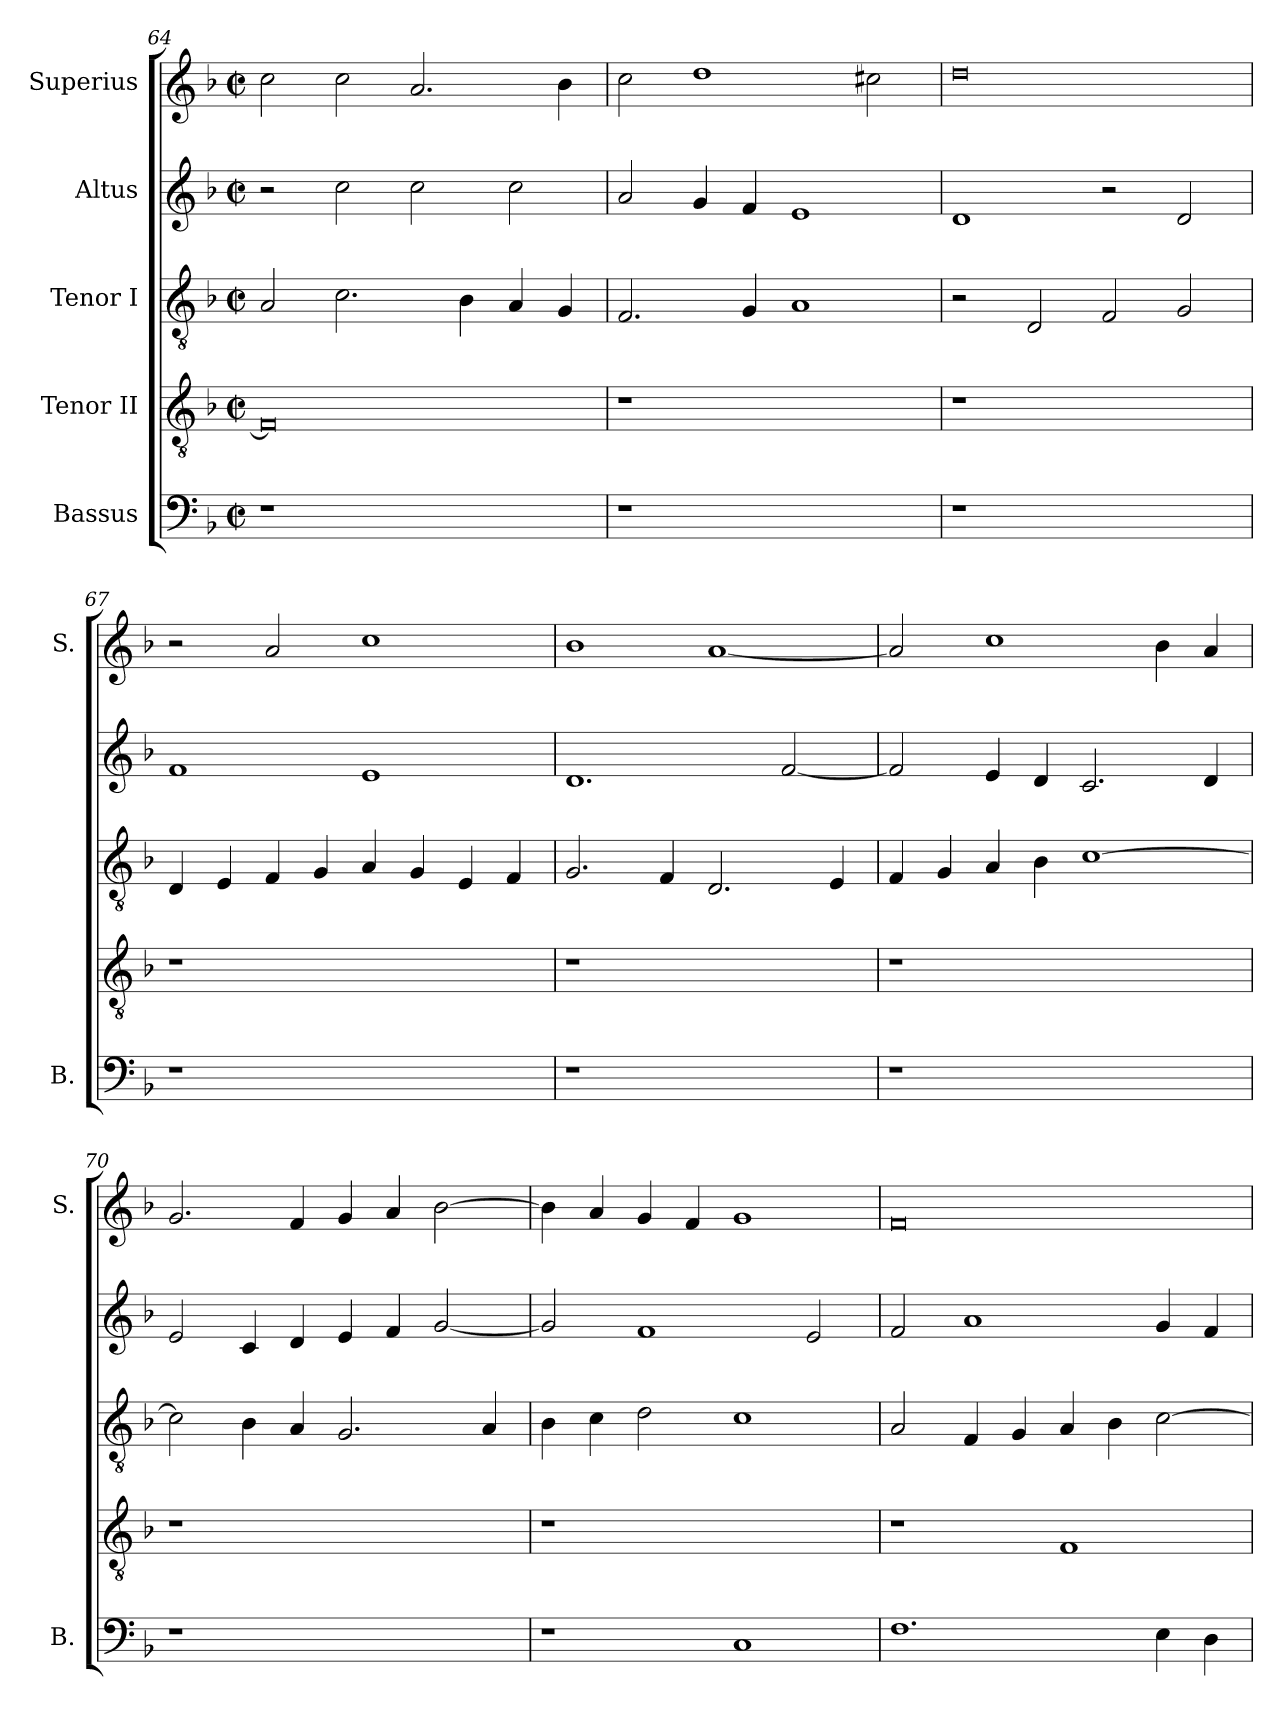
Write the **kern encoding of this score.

**kern	**kern	**kern	**kern	**kern
*part5	*part4	*part3	*part2	*part1
*staff5	*staff4	*staff3	*staff2	*staff1
*I"Bassus	*I"Tenor II	*I"Tenor I	*I"Altus	*I"Superius
*I'B.	*	*	*	*I'S.
*clefF4	*clefGv2	*clefGv2	*clefG2	*clefG2
*	*ITrd7c12	*ITrd7c12	*	*
*k[b-]	*k[b-]	*k[b-]	*k[b-]	*k[b-]
*F:	*F:	*F:	*F:	*F:
*M2/2	*M2/2	*M2/2	*M2/2	*M2/2
*met(c|)	*met(c|)	*met(c|)	*met(c|)	*met(c|)
=64	=64	=64	=64	=64
!LO:N:vis=1	!	!	!	!
1r	0FFi]	2AAi/	2r	2cci\
.	.	2.Ci\	2cci\	2cci\
1ryy	.	.	2cci\	2.ai/
.	.	4BB-i\	.	.
.	.	4AAi/	2cci\	.
.	.	4GGi/	.	4b-i\
=65	=65	=65	=65	=65
!LO:N:vis=1	!LO:N:vis=1	!	!	!
1r	1r	2.FFi/	2ai/	2cci\
.	.	.	4gi/	1ddi
.	.	4GGi/	4fi/	.
1ryy	1ryy	1AAi	1ei	.
.	.	.	.	2cc#Xi\
=66	=66	=66	=66	=66
!LO:N:vis=1	!LO:N:vis=1	!	!	!
1r	1r	2r	1di	0ddi
.	.	2DDi/	.	.
1ryy	1ryy	2FFi/	2r	.
.	.	2GGi/	2di/	.
!!LO:LB:g=z
=67	=67	=67	=67	=67
!LO:N:vis=1	!LO:N:vis=1	!	!	!
1r	1r	4DDi/	1fi	2r
.	.	4EEi/	.	.
.	.	4FFi/	.	2ai/
.	.	4GGi/	.	.
1ryy	1ryy	4AAi/	1ei	1cci
.	.	4GGi/	.	.
.	.	4EEi/	.	.
.	.	4FFi/	.	.
=68	=68	=68	=68	=68
!LO:N:vis=1	!LO:N:vis=1	!	!	!
1r	1r	2.GGi/	1.di	1b-i
.	.	4FFi/	.	.
1ryy	1ryy	2.DDi/	.	[<1ai
.	.	.	[<2fi/	.
.	.	4EEi/	.	.
=69	=69	=69	=69	=69
!LO:N:vis=1	!LO:N:vis=1	!	!	!
1r	1r	4FFi/	2fi/]	2ai/]
.	.	4GGi/	.	.
.	.	4AAi/	4ei/	1cci
.	.	4BB-i\	4di/	.
1ryy	1ryy	[>1Ci	2.ci/	.
.	.	.	.	4b-i\
.	.	.	4di/	4ai/
=70	=70	=70	=70	=70
!LO:N:vis=1	!LO:N:vis=1	!	!	!
1r	1r	2Ci\]	2ei/	2.gi/
.	.	4BB-i\	4ci/	.
.	.	4AAi/	4di/	4fi/
1ryy	1ryy	2.GGi/	4ei/	4gi/
.	.	.	4fi/	4ai/
.	.	.	[<2gi/	[>2b-i\
.	.	4AAi/	.	.
!!LO:PB:g=z
=71	=71	=71	=71	=71
!	!LO:N:vis=1	!	!	!
1r	1r	4BB-i\	2gi/]	4b-i\]
.	.	4Ci\	.	4ai/
.	.	2Di\	1fi	4gi/
.	.	.	.	4fi/
1Ci	1ryy	1Ci	.	1gi
.	.	.	2ei/	.
=72	=72	=72	=72	=72
1.Fi	1r	2AAi/	2fi/	0fi
.	.	4FFi/	1ai	.
.	.	4GGi/	.	.
.	1FFi	4AAi/	.	.
.	.	4BB-i\	.	.
4Ei\	.	[>2Ci\	4gi/	.
4Di\	.	.	4fi/	.
=	=	=	=	=
*-	*-	*-	*-	*-
